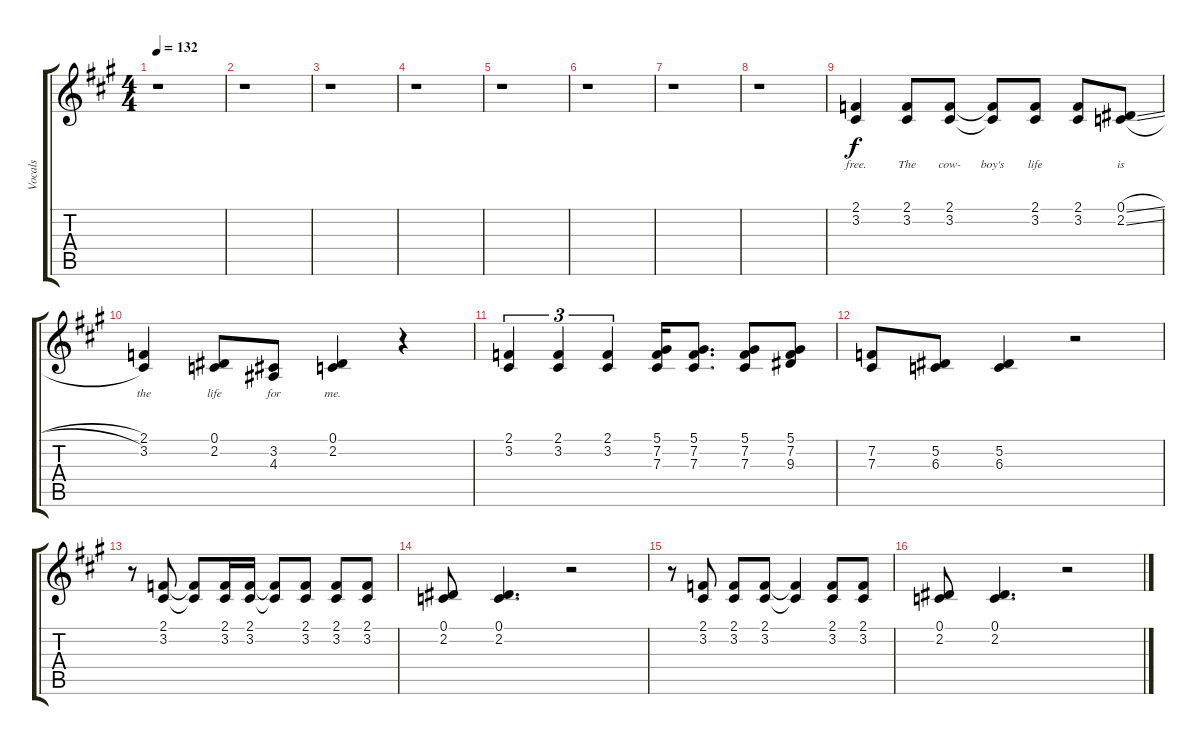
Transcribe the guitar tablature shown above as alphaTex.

\track ("Vocals" "Vocals") {instrument clarinet}
\staff {score tabs}
\tuning (Eb4 Bb3 Gb3 Db3 Ab2 Eb2) {hide}
\ts (4 4)
\tempo 132
\clef g2
\ks a
r.1{dy f} |
r.1 |
r.1 |
r.1 |
r.1 |
r.1 |
r.1 |
r.1 |
(2.1 3.2).4{lyrics (0 "free.") lyrics (1 "") lyrics (2 "") lyrics (3 "") lyrics (4 "")} (2.1 3.2).8{lyrics (0 "The") lyrics (1 "") lyrics (2 "") lyrics (3 "") lyrics (4 "")} (2.1 3.2).8{lyrics (0 "cow-") lyrics (1 "") lyrics (2 "") lyrics (3 "") lyrics (4 "")} (2.1{t} 3.2{t}).8{lyrics (0 "boy's") lyrics (1 "") lyrics (2 "") lyrics (3 "") lyrics (4 "")} (2.1 3.2).8{lyrics (0 "life") lyrics (1 "") lyrics (2 "") lyrics (3 "") lyrics (4 "")} (2.1 3.2).8{lyrics (0 "") lyrics (1 "") lyrics (2 "") lyrics (3 "") lyrics (4 "")} (0.1{sl} 2.2{sl}).8{lyrics (0 "is") lyrics (1 "") lyrics (2 "") lyrics (3 "") lyrics (4 "")} |
(2.1 3.2).4{lyrics (0 "the") lyrics (1 "") lyrics (2 "") lyrics (3 "") lyrics (4 "")} (0.1 2.2).8{lyrics (0 "life") lyrics (1 "") lyrics (2 "") lyrics (3 "") lyrics (4 "")} (3.2 4.3).8{lyrics (0 "for") lyrics (1 "") lyrics (2 "") lyrics (3 "") lyrics (4 "")} (0.1 2.2).4{lyrics (0 "me.") lyrics (1 "") lyrics (2 "") lyrics (3 "") lyrics (4 "")} r.4 |
(2.1 3.2).4{tu (3 2)} (2.1 3.2).4{tu (3 2)} (2.1 3.2).4{tu (3 2)} (5.1 7.2 7.3).16 (5.1 7.2 7.3).8{d} (5.1 7.2 7.3).8 (5.1 7.2 9.3).8 |
(7.2 7.3).8 (5.2 6.3).8 (5.2 6.3).4 r.2 |
r.8 (2.1 3.2).8 (2.1{t} 3.2{t}).8 (2.1 3.2).16 (2.1 3.2).16 (2.1{t} 3.2{t}).8 (2.1 3.2).8 (2.1 3.2).8 (2.1 3.2).8 |
(0.1 2.2).8 (0.1 2.2).4{d} r.2 |
r.8 (2.1 3.2).8 (2.1 3.2).8 (2.1 3.2).8 (2.1{t} 3.2{t}).4 (2.1 3.2).8 (2.1 3.2).8 |
(0.1 2.2).8 (0.1 2.2).4{d} r.2
